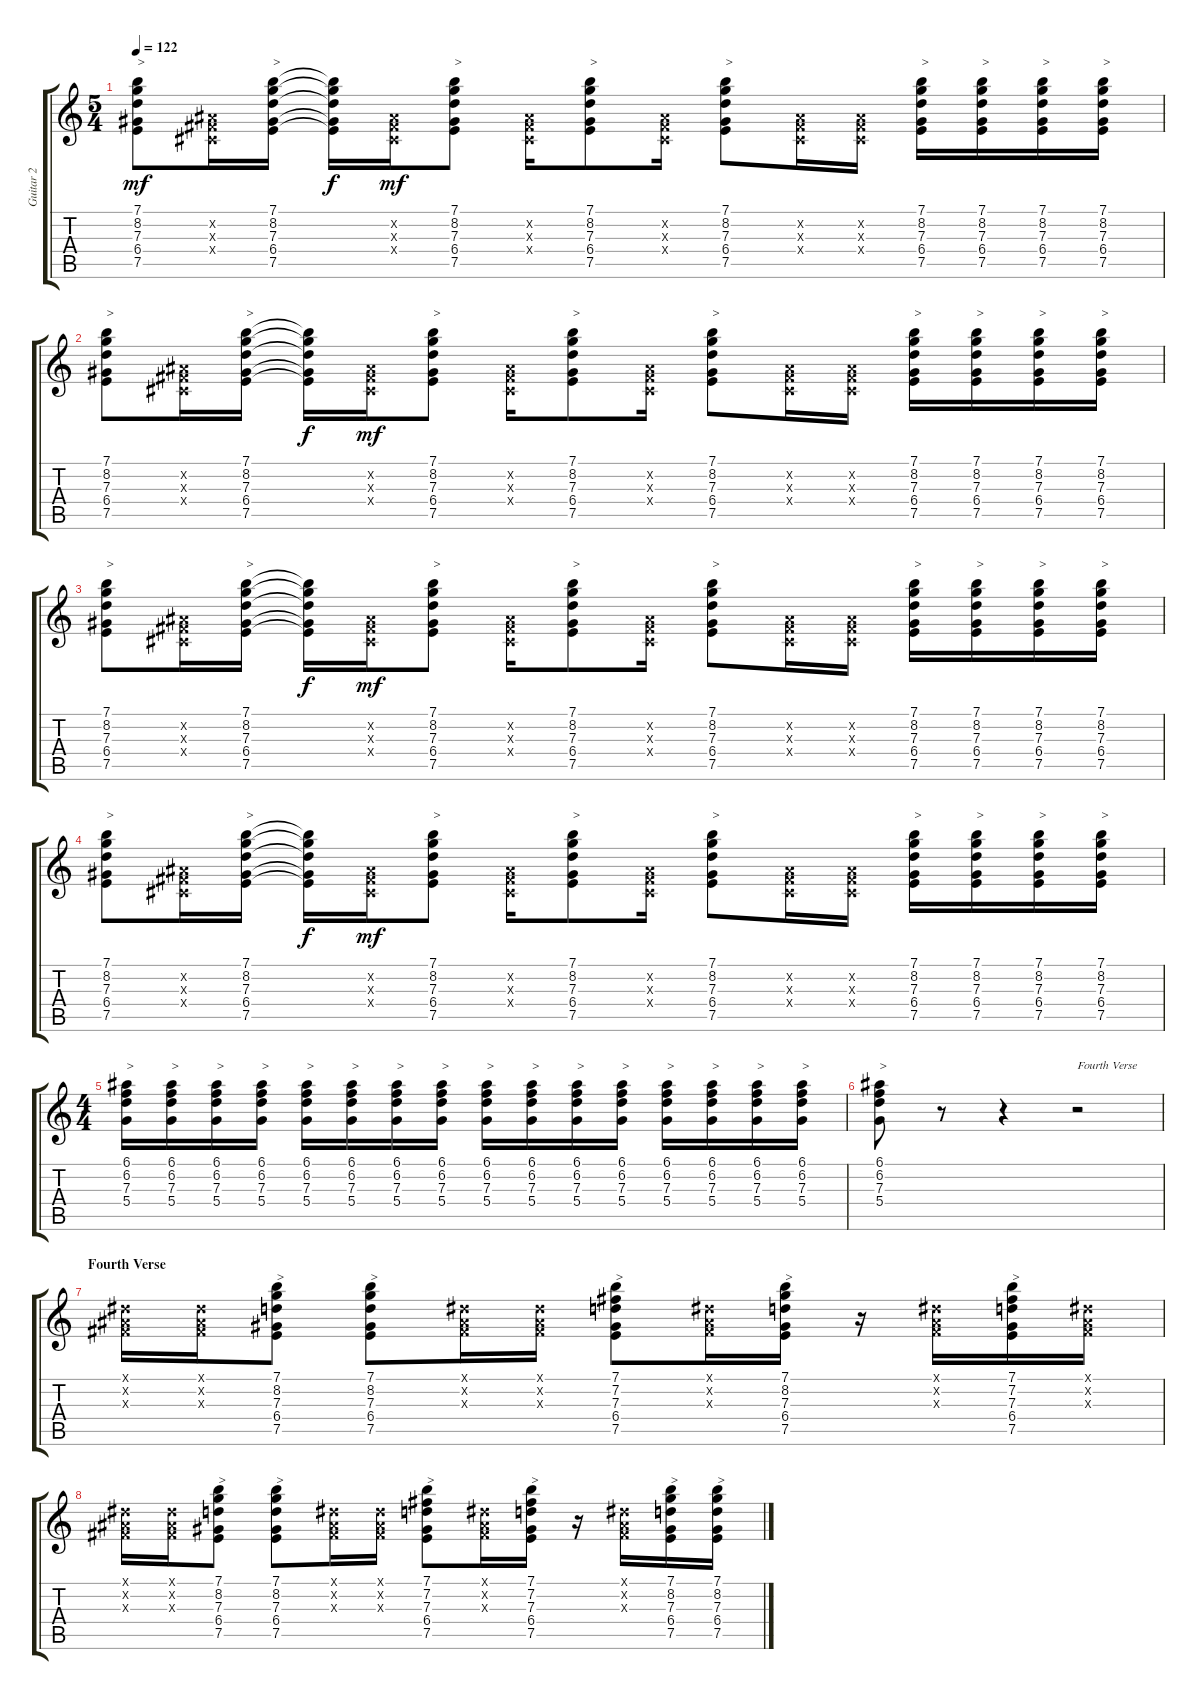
\track ("Guitar 2" "Guitar 2") {instrument distortionguitar}
\staff {score tabs}
\tuning (E4 B3 G3 D3 A2 E2) {hide}
\ts (5 4)
\tempo 122
\clef g2
\ks c
(7.1 8.2 7.3 6.4 7.5).8{txt ">" dy mf} (-1.2{x} -1.3{x} -1.4{x}).16 (7.1 8.2 7.3 6.4 7.5).16{txt ">"} (7.1{t} 8.2{t} 7.3{t} 6.4{t} 7.5{t}).16{dy f} (-1.2{x} -1.3{x} -1.4{x}).16{dy mf} (7.1 8.2 7.3 6.4 7.5).8{txt ">"} (-1.2{x} -1.3{x} -1.4{x}).16 (7.1 8.2 7.3 6.4 7.5).8{txt ">"} (-1.2{x} -1.3{x} -1.4{x}).16 (7.1 8.2 7.3 6.4 7.5).8{txt ">"} (-1.2{x} -1.3{x} -1.4{x}).16 (-1.2{x} -1.3{x} -1.4{x}).16 (7.1 8.2 7.3 6.4 7.5).16{txt ">"} (7.1 8.2 7.3 6.4 7.5).16{txt ">"} (7.1 8.2 7.3 6.4 7.5).16{txt ">"} (7.1 8.2 7.3 6.4 7.5).16{txt ">"} |
(7.1 8.2 7.3 6.4 7.5).8{txt ">"} (-1.2{x} -1.3{x} -1.4{x}).16 (7.1 8.2 7.3 6.4 7.5).16{txt ">"} (7.1{t} 8.2{t} 7.3{t} 6.4{t} 7.5{t}).16{dy f} (-1.2{x} -1.3{x} -1.4{x}).16{dy mf} (7.1 8.2 7.3 6.4 7.5).8{txt ">"} (-1.2{x} -1.3{x} -1.4{x}).16 (7.1 8.2 7.3 6.4 7.5).8{txt ">"} (-1.2{x} -1.3{x} -1.4{x}).16 (7.1 8.2 7.3 6.4 7.5).8{txt ">"} (-1.2{x} -1.3{x} -1.4{x}).16 (-1.2{x} -1.3{x} -1.4{x}).16 (7.1 8.2 7.3 6.4 7.5).16{txt ">"} (7.1 8.2 7.3 6.4 7.5).16{txt ">"} (7.1 8.2 7.3 6.4 7.5).16{txt ">"} (7.1 8.2 7.3 6.4 7.5).16{txt ">"} |
(7.1 8.2 7.3 6.4 7.5).8{txt ">"} (-1.2{x} -1.3{x} -1.4{x}).16 (7.1 8.2 7.3 6.4 7.5).16{txt ">"} (7.1{t} 8.2{t} 7.3{t} 6.4{t} 7.5{t}).16{dy f} (-1.2{x} -1.3{x} -1.4{x}).16{dy mf} (7.1 8.2 7.3 6.4 7.5).8{txt ">"} (-1.2{x} -1.3{x} -1.4{x}).16 (7.1 8.2 7.3 6.4 7.5).8{txt ">"} (-1.2{x} -1.3{x} -1.4{x}).16 (7.1 8.2 7.3 6.4 7.5).8{txt ">"} (-1.2{x} -1.3{x} -1.4{x}).16 (-1.2{x} -1.3{x} -1.4{x}).16 (7.1 8.2 7.3 6.4 7.5).16{txt ">"} (7.1 8.2 7.3 6.4 7.5).16{txt ">"} (7.1 8.2 7.3 6.4 7.5).16{txt ">"} (7.1 8.2 7.3 6.4 7.5).16{txt ">"} |
(7.1 8.2 7.3 6.4 7.5).8{txt ">"} (-1.2{x} -1.3{x} -1.4{x}).16 (7.1 8.2 7.3 6.4 7.5).16{txt ">"} (7.1{t} 8.2{t} 7.3{t} 6.4{t} 7.5{t}).16{dy f} (-1.2{x} -1.3{x} -1.4{x}).16{dy mf} (7.1 8.2 7.3 6.4 7.5).8{txt ">"} (-1.2{x} -1.3{x} -1.4{x}).16 (7.1 8.2 7.3 6.4 7.5).8{txt ">"} (-1.2{x} -1.3{x} -1.4{x}).16 (7.1 8.2 7.3 6.4 7.5).8{txt ">"} (-1.2{x} -1.3{x} -1.4{x}).16 (-1.2{x} -1.3{x} -1.4{x}).16 (7.1 8.2 7.3 6.4 7.5).16{txt ">"} (7.1 8.2 7.3 6.4 7.5).16{txt ">"} (7.1 8.2 7.3 6.4 7.5).16{txt ">"} (7.1 8.2 7.3 6.4 7.5).16{txt ">"} |
\ts (4 4)
(6.1 6.2 7.3 5.4).16{txt ">"} (6.1 6.2 7.3 5.4).16{txt ">"} (6.1 6.2 7.3 5.4).16{txt ">"} (6.1 6.2 7.3 5.4).16{txt ">"} (6.1 6.2 7.3 5.4).16{txt ">"} (6.1 6.2 7.3 5.4).16{txt ">"} (6.1 6.2 7.3 5.4).16{txt ">"} (6.1 6.2 7.3 5.4).16{txt ">"} (6.1 6.2 7.3 5.4).16{txt ">"} (6.1 6.2 7.3 5.4).16{txt ">"} (6.1 6.2 7.3 5.4).16{txt ">"} (6.1 6.2 7.3 5.4).16{txt ">"} (6.1 6.2 7.3 5.4).16{txt ">"} (6.1 6.2 7.3 5.4).16{txt ">"} (6.1 6.2 7.3 5.4).16{txt ">"} (6.1 6.2 7.3 5.4).16{txt ">"} |
(6.1 6.2 7.3 5.4).8{txt ">"} r.8 r.4 r.2{txt "Fourth Verse"} |
\section ("" "Fourth Verse")
(-1.1{x} -1.2{x} -1.3{x}).16 (-1.1{x} -1.2{x} -1.3{x}).16 (7.1 8.2 7.3 6.4 7.5).8{txt ">"} (7.1 8.2 7.3 6.4 7.5).8{txt ">"} (-1.1{x} -1.2{x} -1.3{x}).16 (-1.1{x} -1.2{x} -1.3{x}).16 (7.1 7.2 7.3 6.4 7.5).8{txt ">"} (-1.1{x} -1.2{x} -1.3{x}).16 (7.1 8.2 7.3 6.4 7.5).16{txt ">"} r.16 (-1.1{x} -1.2{x} -1.3{x}).16 (7.1 7.2 7.3 6.4 7.5).16{txt ">"} (-1.1{x} -1.2{x} -1.3{x}).16 |
(-1.1{x} -1.2{x} -1.3{x}).16 (-1.1{x} -1.2{x} -1.3{x}).16 (7.1 8.2 7.3 6.4 7.5).8{txt ">"} (7.1 8.2 7.3 6.4 7.5).8{txt ">"} (-1.1{x} -1.2{x} -1.3{x}).16 (-1.1{x} -1.2{x} -1.3{x}).16 (7.1 7.2 7.3 6.4 7.5).8{txt ">"} (-1.1{x} -1.2{x} -1.3{x}).16 (7.1 7.2 7.3 6.4 7.5).16{txt ">"} r.16 (-1.1{x} -1.2{x} -1.3{x}).16 (7.1 8.2 7.3 6.4 7.5).16{txt ">"} (7.1 8.2 7.3 6.4 7.5).16{txt ">"}
